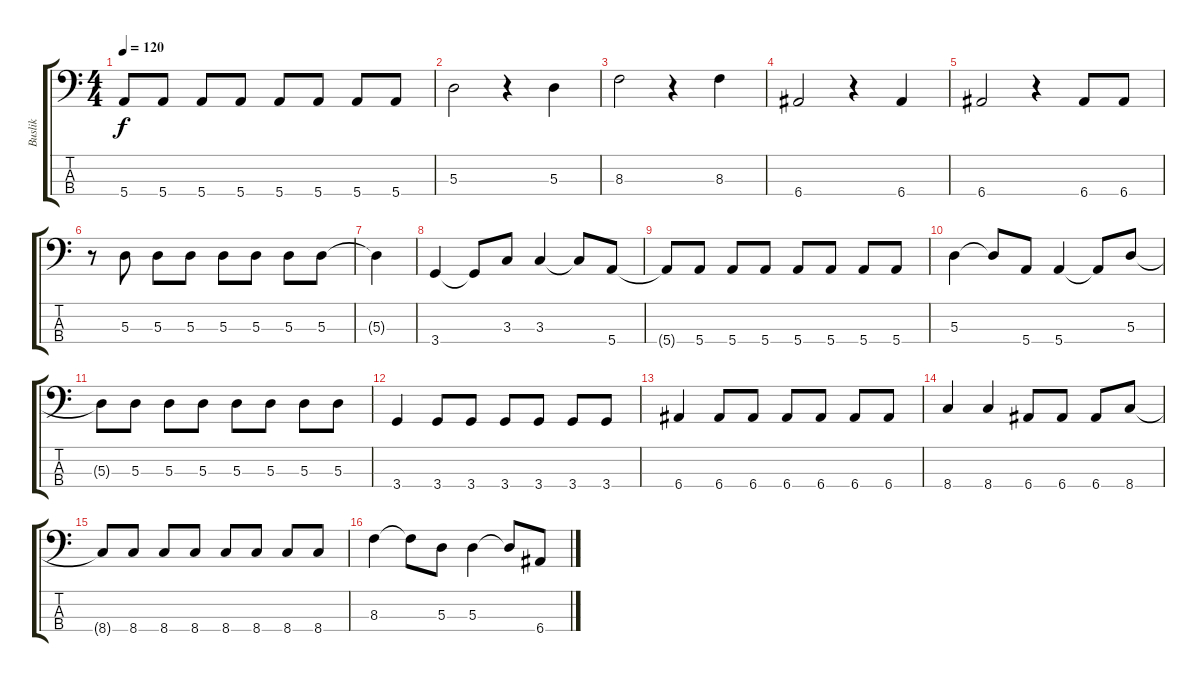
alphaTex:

\track ("Buslik" "Buslik") {instrument electricbasspick}
\staff {score tabs}
\tuning (G2 D2 A1 E1) {hide}
\ts (4 4)
\tempo 120
\clef f4
\ks c
5.4.8{dy f} 5.4.8 5.4.8 5.4.8 5.4.8 5.4.8 5.4.8 5.4.8 |
5.3.2 r.4 5.3.4 |
8.3.2 r.4 8.3.4 |
6.4.2 r.4 6.4.4 |
6.4.2 r.4 6.4.8 6.4.8 |
r.8 5.3.8 5.3.8 5.3.8 5.3.8 5.3.8 5.3.8 5.3.8 |
5.3{t}.4 |
3.4.4 3.4{t}.8 3.3.8 3.3.4 3.3{t}.8 5.4.8 |
5.4{t}.8 5.4.8 5.4.8 5.4.8 5.4.8 5.4.8 5.4.8 5.4.8 |
5.3.4 5.3{t}.8 5.4.8 5.4.4 5.4{t}.8 5.3.8 |
5.3{t}.8 5.3.8 5.3.8 5.3.8 5.3.8 5.3.8 5.3.8 5.3.8 |
3.4.4 3.4.8 3.4.8 3.4.8 3.4.8 3.4.8 3.4.8 |
6.4.4 6.4.8 6.4.8 6.4.8 6.4.8 6.4.8 6.4.8 |
8.4.4 8.4.4 6.4.8 6.4.8 6.4.8 8.4.8 |
8.4{t}.8 8.4.8 8.4.8 8.4.8 8.4.8 8.4.8 8.4.8 8.4.8 |
8.3.4 8.3{t}.8 5.3.8 5.3.4 5.3{t}.8 6.4.8
